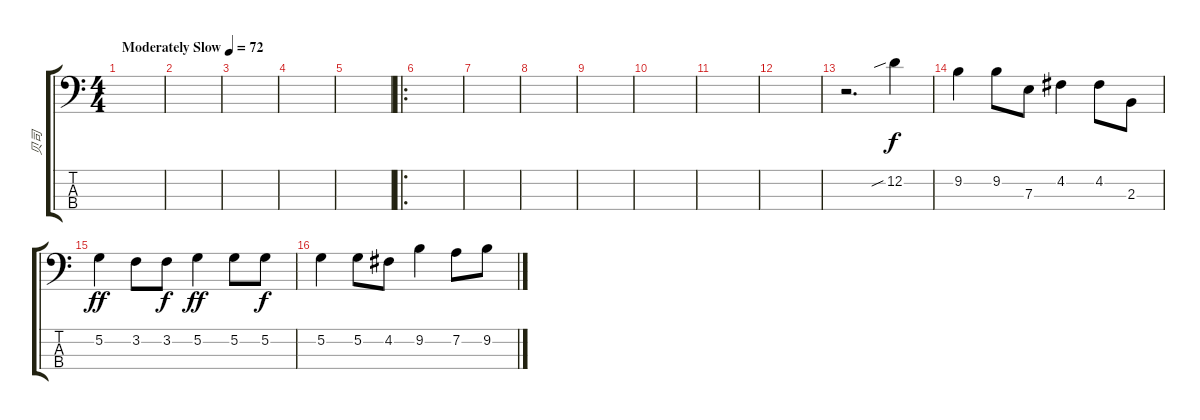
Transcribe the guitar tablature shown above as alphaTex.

\track ("贝司" "贝司") {instrument electricbassfinger}
\staff {score tabs}
\tuning (G2 D2 A1 E1) {hide}
\ts (4 4)
\tempo (72 "Moderately Slow")
\clef f4
\ks c
|
|
|
|
|
\ro
|
|
|
|
|
|
|
r.2{d txt ""} 12.2{sib}.4 |
9.2.4 9.2.8 7.3.8 4.2.4 4.2.8 2.3.8 |
5.2.4{dy ff} 3.2.8 3.2.8{dy f} 5.2.4{dy ff} 5.2.8 5.2.8{dy f} |
5.2.4 5.2.8 4.2.8 9.2.4 7.2.8 9.2.8
